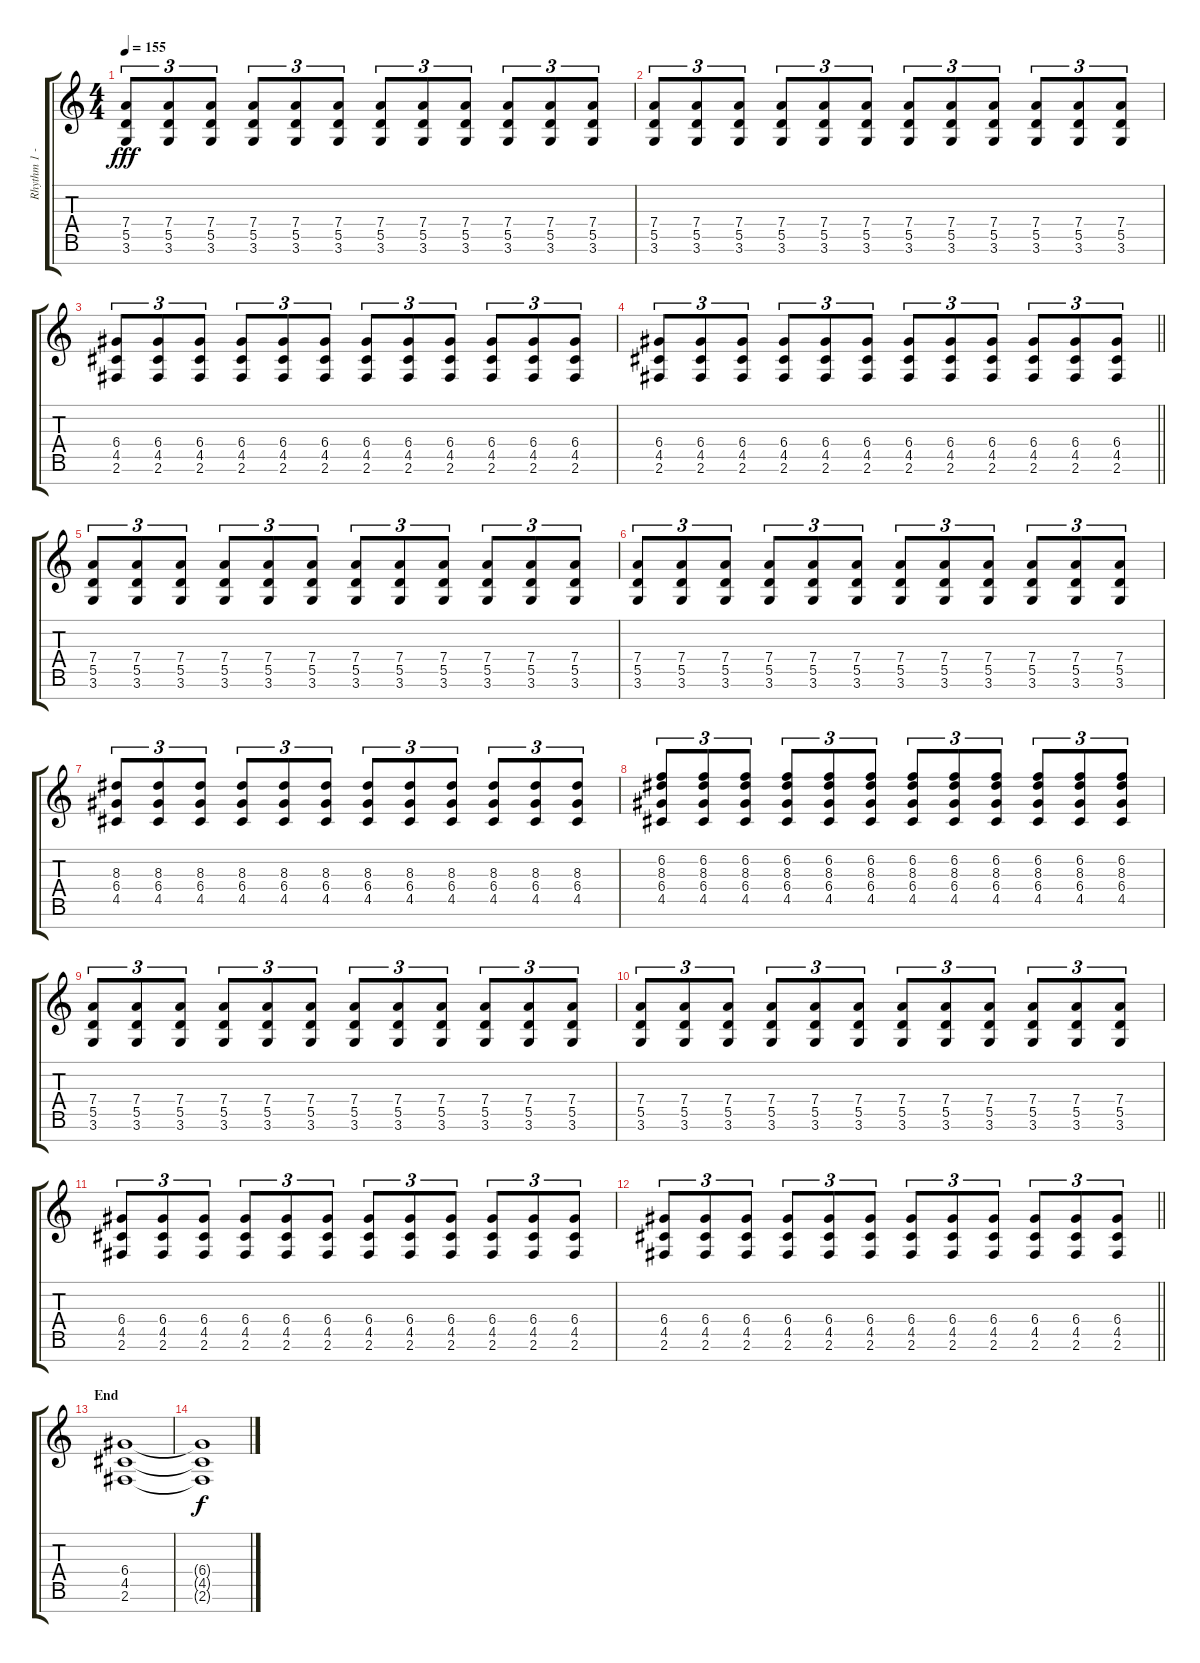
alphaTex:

\track ("Rhythm 1 - Rob" "Rhythm 1 -") {instrument distortionguitar}
\staff {score tabs}
\tuning (E4 B3 G3 D3 A2 E2 B1) {hide}
\ts (4 4)
\tempo 155
\clef g2
\ks c
(7.4 5.5 3.6).8{tu (3 2) dy fff} (7.4 5.5 3.6).8{tu (3 2)} (7.4 5.5 3.6).8{tu (3 2)} (7.4 5.5 3.6).8{tu (3 2)} (7.4 5.5 3.6).8{tu (3 2)} (7.4 5.5 3.6).8{tu (3 2)} (7.4 5.5 3.6).8{tu (3 2)} (7.4 5.5 3.6).8{tu (3 2)} (7.4 5.5 3.6).8{tu (3 2)} (7.4 5.5 3.6).8{tu (3 2)} (7.4 5.5 3.6).8{tu (3 2)} (7.4 5.5 3.6).8{tu (3 2)} |
(7.4 5.5 3.6).8{tu (3 2)} (7.4 5.5 3.6).8{tu (3 2)} (7.4 5.5 3.6).8{tu (3 2)} (7.4 5.5 3.6).8{tu (3 2)} (7.4 5.5 3.6).8{tu (3 2)} (7.4 5.5 3.6).8{tu (3 2)} (7.4 5.5 3.6).8{tu (3 2)} (7.4 5.5 3.6).8{tu (3 2)} (7.4 5.5 3.6).8{tu (3 2)} (7.4 5.5 3.6).8{tu (3 2)} (7.4 5.5 3.6).8{tu (3 2)} (7.4 5.5 3.6).8{tu (3 2)} |
(6.4 4.5 2.6).8{tu (3 2)} (6.4 4.5 2.6).8{tu (3 2)} (6.4 4.5 2.6).8{tu (3 2)} (6.4 4.5 2.6).8{tu (3 2)} (6.4 4.5 2.6).8{tu (3 2)} (6.4 4.5 2.6).8{tu (3 2)} (6.4 4.5 2.6).8{tu (3 2)} (6.4 4.5 2.6).8{tu (3 2)} (6.4 4.5 2.6).8{tu (3 2)} (6.4 4.5 2.6).8{tu (3 2)} (6.4 4.5 2.6).8{tu (3 2)} (6.4 4.5 2.6).8{tu (3 2)} |
\barLineRight lightlight
(6.4 4.5 2.6).8{tu (3 2)} (6.4 4.5 2.6).8{tu (3 2)} (6.4 4.5 2.6).8{tu (3 2)} (6.4 4.5 2.6).8{tu (3 2)} (6.4 4.5 2.6).8{tu (3 2)} (6.4 4.5 2.6).8{tu (3 2)} (6.4 4.5 2.6).8{tu (3 2)} (6.4 4.5 2.6).8{tu (3 2)} (6.4 4.5 2.6).8{tu (3 2)} (6.4 4.5 2.6).8{tu (3 2)} (6.4 4.5 2.6).8{tu (3 2)} (6.4 4.5 2.6).8{tu (3 2)} |
\section ("" "")
(7.4 5.5 3.6).8{tu (3 2)} (7.4 5.5 3.6).8{tu (3 2)} (7.4 5.5 3.6).8{tu (3 2)} (7.4 5.5 3.6).8{tu (3 2)} (7.4 5.5 3.6).8{tu (3 2)} (7.4 5.5 3.6).8{tu (3 2)} (7.4 5.5 3.6).8{tu (3 2)} (7.4 5.5 3.6).8{tu (3 2)} (7.4 5.5 3.6).8{tu (3 2)} (7.4 5.5 3.6).8{tu (3 2)} (7.4 5.5 3.6).8{tu (3 2)} (7.4 5.5 3.6).8{tu (3 2)} |
(7.4 5.5 3.6).8{tu (3 2)} (7.4 5.5 3.6).8{tu (3 2)} (7.4 5.5 3.6).8{tu (3 2)} (7.4 5.5 3.6).8{tu (3 2)} (7.4 5.5 3.6).8{tu (3 2)} (7.4 5.5 3.6).8{tu (3 2)} (7.4 5.5 3.6).8{tu (3 2)} (7.4 5.5 3.6).8{tu (3 2)} (7.4 5.5 3.6).8{tu (3 2)} (7.4 5.5 3.6).8{tu (3 2)} (7.4 5.5 3.6).8{tu (3 2)} (7.4 5.5 3.6).8{tu (3 2)} |
(8.3 6.4 4.5).8{tu (3 2)} (8.3 6.4 4.5).8{tu (3 2)} (8.3 6.4 4.5).8{tu (3 2)} (8.3 6.4 4.5).8{tu (3 2)} (8.3 6.4 4.5).8{tu (3 2)} (8.3 6.4 4.5).8{tu (3 2)} (8.3 6.4 4.5).8{tu (3 2)} (8.3 6.4 4.5).8{tu (3 2)} (8.3 6.4 4.5).8{tu (3 2)} (8.3 6.4 4.5).8{tu (3 2)} (8.3 6.4 4.5).8{tu (3 2)} (8.3 6.4 4.5).8{tu (3 2)} |
(6.2 8.3 6.4 4.5).8{tu (3 2)} (6.2 8.3 6.4 4.5).8{tu (3 2)} (6.2 8.3 6.4 4.5).8{tu (3 2)} (6.2 8.3 6.4 4.5).8{tu (3 2)} (6.2 8.3 6.4 4.5).8{tu (3 2)} (6.2 8.3 6.4 4.5).8{tu (3 2)} (6.2 8.3 6.4 4.5).8{tu (3 2)} (6.2 8.3 6.4 4.5).8{tu (3 2)} (6.2 8.3 6.4 4.5).8{tu (3 2)} (6.2 8.3 6.4 4.5).8{tu (3 2)} (6.2 8.3 6.4 4.5).8{tu (3 2)} (6.2 8.3 6.4 4.5).8{tu (3 2)} |
(7.4 5.5 3.6).8{tu (3 2)} (7.4 5.5 3.6).8{tu (3 2)} (7.4 5.5 3.6).8{tu (3 2)} (7.4 5.5 3.6).8{tu (3 2)} (7.4 5.5 3.6).8{tu (3 2)} (7.4 5.5 3.6).8{tu (3 2)} (7.4 5.5 3.6).8{tu (3 2)} (7.4 5.5 3.6).8{tu (3 2)} (7.4 5.5 3.6).8{tu (3 2)} (7.4 5.5 3.6).8{tu (3 2)} (7.4 5.5 3.6).8{tu (3 2)} (7.4 5.5 3.6).8{tu (3 2)} |
(7.4 5.5 3.6).8{tu (3 2)} (7.4 5.5 3.6).8{tu (3 2)} (7.4 5.5 3.6).8{tu (3 2)} (7.4 5.5 3.6).8{tu (3 2)} (7.4 5.5 3.6).8{tu (3 2)} (7.4 5.5 3.6).8{tu (3 2)} (7.4 5.5 3.6).8{tu (3 2)} (7.4 5.5 3.6).8{tu (3 2)} (7.4 5.5 3.6).8{tu (3 2)} (7.4 5.5 3.6).8{tu (3 2)} (7.4 5.5 3.6).8{tu (3 2)} (7.4 5.5 3.6).8{tu (3 2)} |
(6.4 4.5 2.6).8{tu (3 2)} (6.4 4.5 2.6).8{tu (3 2)} (6.4 4.5 2.6).8{tu (3 2)} (6.4 4.5 2.6).8{tu (3 2)} (6.4 4.5 2.6).8{tu (3 2)} (6.4 4.5 2.6).8{tu (3 2)} (6.4 4.5 2.6).8{tu (3 2)} (6.4 4.5 2.6).8{tu (3 2)} (6.4 4.5 2.6).8{tu (3 2)} (6.4 4.5 2.6).8{tu (3 2)} (6.4 4.5 2.6).8{tu (3 2)} (6.4 4.5 2.6).8{tu (3 2)} |
\barLineRight lightlight
(6.4 4.5 2.6).8{tu (3 2)} (6.4 4.5 2.6).8{tu (3 2)} (6.4 4.5 2.6).8{tu (3 2)} (6.4 4.5 2.6).8{tu (3 2)} (6.4 4.5 2.6).8{tu (3 2)} (6.4 4.5 2.6).8{tu (3 2)} (6.4 4.5 2.6).8{tu (3 2)} (6.4 4.5 2.6).8{tu (3 2)} (6.4 4.5 2.6).8{tu (3 2)} (6.4 4.5 2.6).8{tu (3 2)} (6.4 4.5 2.6).8{tu (3 2)} (6.4 4.5 2.6).8{tu (3 2)} |
\section ("" "End")
(6.4 4.5 2.6).1{volume 0} |
(6.4{t} 4.5{t} 2.6{t}).1{dy f}
